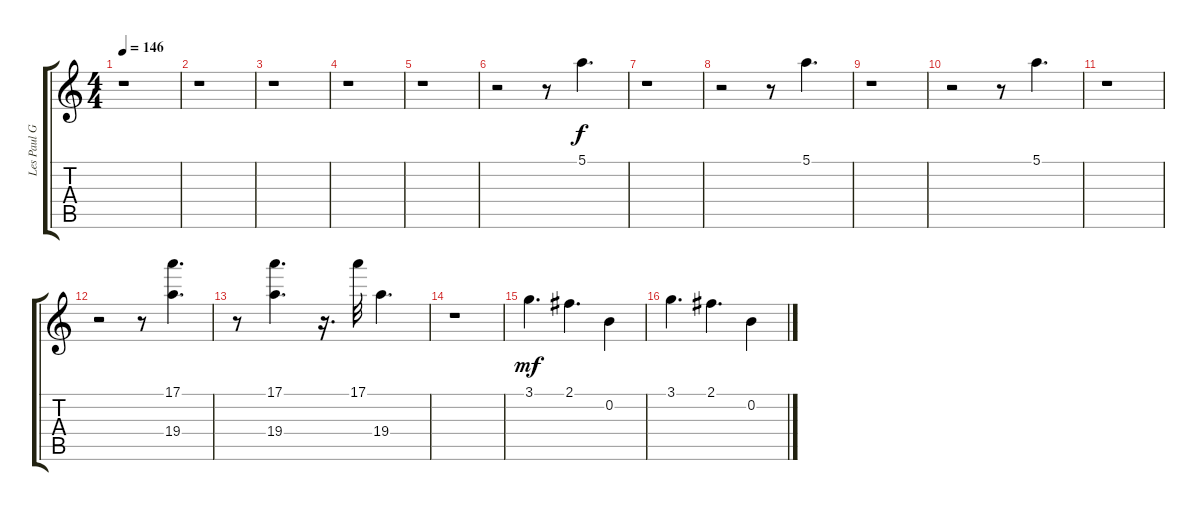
\track ("Les Paul Guitar Arp." "Les Paul G") {instrument distortionguitar}
\staff {score tabs}
\tuning (E4 B3 G3 D3 A2 E2) {hide}
\ts (4 4)
\tempo 146
\clef g2
\ks c
r.1{dy mf} |
r.1 |
r.1 |
r.1 |
r.1 |
r.2 r.8 5.1.4{d dy f} |
r.1 |
r.2 r.8 5.1.4{d} |
r.1 |
r.2 r.8 5.1.4{d} |
r.1 |
r.2 r.8 (17.1 19.4).4{d} |
r.8 (17.1 19.4).4{d} r.16{d} 17.1.32 19.4.4{d} |
r.1 |
3.1.4{d dy mf instrument distortionguitar} 2.1.4{d} 0.2.4 |
3.1.4{d} 2.1.4{d} 0.2.4
